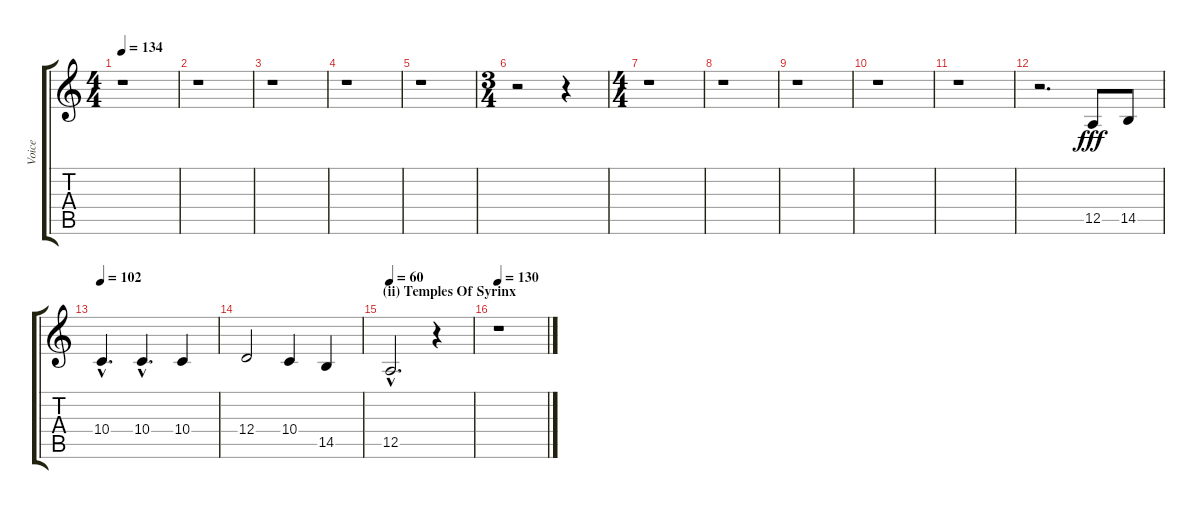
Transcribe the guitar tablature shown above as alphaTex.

\track ("Voice" "Voice") {instrument shakuhachi}
\staff {score tabs}
\tuning (E4 B3 G3 D3 A2 E2) {hide}
\ts (4 4)
\tempo 134
\clef g2
\ks c
r.1{dy fff} |
r.1 |
r.1 |
r.1 |
r.1 |
\ts (3 4)
r.2 r.4 |
\ts (4 4)
r.1 |
r.1 |
r.1 |
r.1 |
r.1 |
r.2{d} 12.5.8{instrument shakuhachi} 14.5.8 |
\tempo 102
10.4{hac}.4{d} 10.4{hac}.4{d} 10.4.4 |
12.4.2 10.4.4 14.5.4 |
\section ("" "(ii) Temples Of Syrinx")
\tempo 60
12.5{hac}.2{d} r.4 |
\tempo 130
r.1
